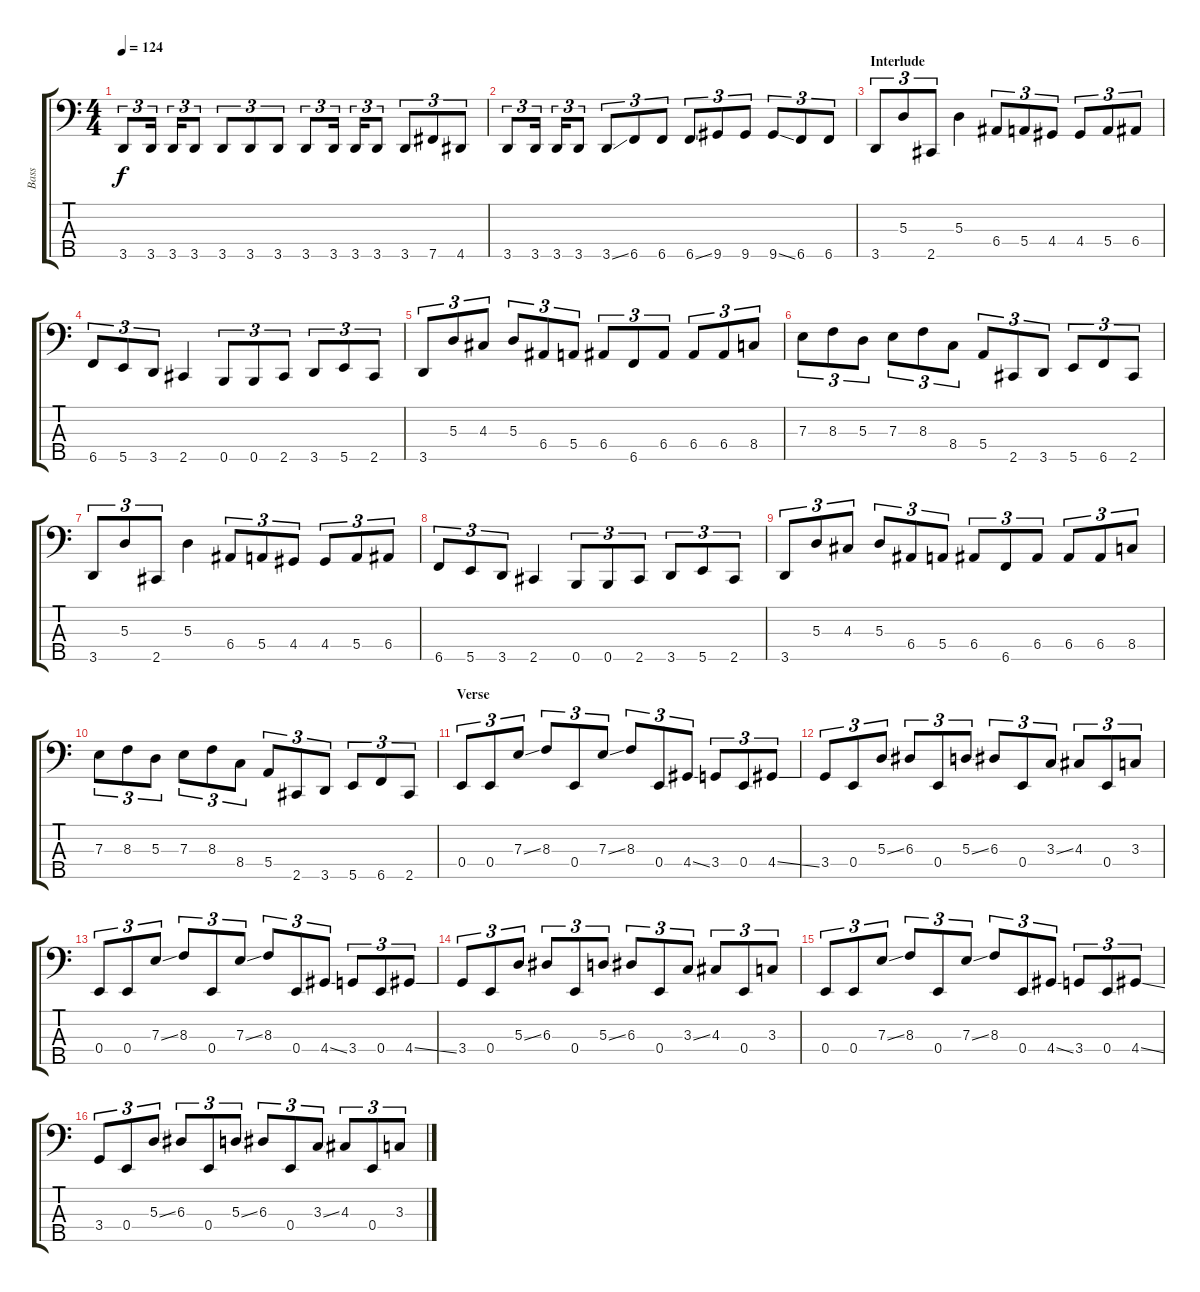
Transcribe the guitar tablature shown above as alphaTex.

\track ("Bass" "Bass") {instrument electricbasspick}
\staff {score tabs}
\tuning (G2 D2 A1 E1 B0) {hide}
\ts (4 4)
\tempo 124
\clef f4
\ks c
3.5.8{tu (3 2) dy f} 3.5.16{tu (3 2)} 3.5.16{tu (3 2)} 3.5.8{tu (3 2)} 3.5.8{tu (3 2)} 3.5.8{tu (3 2)} 3.5.8{tu (3 2)} 3.5.8{tu (3 2)} 3.5.16{tu (3 2)} 3.5.16{tu (3 2)} 3.5.8{tu (3 2)} 3.5.8{tu (3 2)} 7.5.8{tu (3 2)} 4.5.8{tu (3 2)} |
3.5.8{tu (3 2)} 3.5.16{tu (3 2)} 3.5.16{tu (3 2)} 3.5.8{tu (3 2)} 3.5{ss}.8{tu (3 2)} 6.5.8{tu (3 2)} 6.5.8{tu (3 2)} 6.5{ss}.8{tu (3 2)} 9.5.8{tu (3 2)} 9.5.8{tu (3 2)} 9.5{ss}.8{tu (3 2)} 6.5.8{tu (3 2)} 6.5.8{tu (3 2)} |
\section ("" "Interlude")
3.5.8{tu (3 2)} 5.3.8{tu (3 2)} 2.5.8{tu (3 2)} 5.3.4 6.4.8{tu (3 2)} 5.4.8{tu (3 2)} 4.4.8{tu (3 2)} 4.4.8{tu (3 2)} 5.4.8{tu (3 2)} 6.4.8{tu (3 2)} |
6.5.8{tu (3 2)} 5.5.8{tu (3 2)} 3.5.8{tu (3 2)} 2.5.4 0.5.8{tu (3 2)} 0.5.8{tu (3 2)} 2.5.8{tu (3 2)} 3.5.8{tu (3 2)} 5.5.8{tu (3 2)} 2.5.8{tu (3 2)} |
3.5.8{tu (3 2)} 5.3.8{tu (3 2)} 4.3.8{tu (3 2)} 5.3.8{tu (3 2)} 6.4.8{tu (3 2)} 5.4.8{tu (3 2)} 6.4.8{tu (3 2)} 6.5.8{tu (3 2)} 6.4.8{tu (3 2)} 6.4.8{tu (3 2)} 6.4.8{tu (3 2)} 8.4.8{tu (3 2)} |
7.3.8{tu (3 2)} 8.3.8{tu (3 2)} 5.3.8{tu (3 2)} 7.3.8{tu (3 2)} 8.3.8{tu (3 2)} 8.4.8{tu (3 2)} 5.4.8{tu (3 2)} 2.5.8{tu (3 2)} 3.5.8{tu (3 2)} 5.5.8{tu (3 2)} 6.5.8{tu (3 2)} 2.5.8{tu (3 2)} |
3.5.8{tu (3 2)} 5.3.8{tu (3 2)} 2.5.8{tu (3 2)} 5.3.4 6.4.8{tu (3 2)} 5.4.8{tu (3 2)} 4.4.8{tu (3 2)} 4.4.8{tu (3 2)} 5.4.8{tu (3 2)} 6.4.8{tu (3 2)} |
6.5.8{tu (3 2)} 5.5.8{tu (3 2)} 3.5.8{tu (3 2)} 2.5.4 0.5.8{tu (3 2)} 0.5.8{tu (3 2)} 2.5.8{tu (3 2)} 3.5.8{tu (3 2)} 5.5.8{tu (3 2)} 2.5.8{tu (3 2)} |
3.5.8{tu (3 2)} 5.3.8{tu (3 2)} 4.3.8{tu (3 2)} 5.3.8{tu (3 2)} 6.4.8{tu (3 2)} 5.4.8{tu (3 2)} 6.4.8{tu (3 2)} 6.5.8{tu (3 2)} 6.4.8{tu (3 2)} 6.4.8{tu (3 2)} 6.4.8{tu (3 2)} 8.4.8{tu (3 2)} |
7.3.8{tu (3 2)} 8.3.8{tu (3 2)} 5.3.8{tu (3 2)} 7.3.8{tu (3 2)} 8.3.8{tu (3 2)} 8.4.8{tu (3 2)} 5.4.8{tu (3 2)} 2.5.8{tu (3 2)} 3.5.8{tu (3 2)} 5.5.8{tu (3 2)} 6.5.8{tu (3 2)} 2.5.8{tu (3 2)} |
\section ("" "Verse")
0.4.8{tu (3 2)} 0.4.8{tu (3 2)} 7.3{ss}.8{tu (3 2)} 8.3.8{tu (3 2)} 0.4.8{tu (3 2)} 7.3{ss}.8{tu (3 2)} 8.3.8{tu (3 2)} 0.4.8{tu (3 2)} 4.4{ss}.8{tu (3 2)} 3.4.8{tu (3 2)} 0.4.8{tu (3 2)} 4.4{ss}.8{tu (3 2)} |
3.4.8{tu (3 2)} 0.4.8{tu (3 2)} 5.3{ss}.8{tu (3 2)} 6.3.8{tu (3 2)} 0.4.8{tu (3 2)} 5.3{ss}.8{tu (3 2)} 6.3.8{tu (3 2)} 0.4.8{tu (3 2)} 3.3{ss}.8{tu (3 2)} 4.3.8{tu (3 2)} 0.4.8{tu (3 2)} 3.3.8{tu (3 2)} |
0.4.8{tu (3 2)} 0.4.8{tu (3 2)} 7.3{ss}.8{tu (3 2)} 8.3.8{tu (3 2)} 0.4.8{tu (3 2)} 7.3{ss}.8{tu (3 2)} 8.3.8{tu (3 2)} 0.4.8{tu (3 2)} 4.4{ss}.8{tu (3 2)} 3.4.8{tu (3 2)} 0.4.8{tu (3 2)} 4.4{ss}.8{tu (3 2)} |
3.4.8{tu (3 2)} 0.4.8{tu (3 2)} 5.3{ss}.8{tu (3 2)} 6.3.8{tu (3 2)} 0.4.8{tu (3 2)} 5.3{ss}.8{tu (3 2)} 6.3.8{tu (3 2)} 0.4.8{tu (3 2)} 3.3{ss}.8{tu (3 2)} 4.3.8{tu (3 2)} 0.4.8{tu (3 2)} 3.3.8{tu (3 2)} |
0.4.8{tu (3 2)} 0.4.8{tu (3 2)} 7.3{ss}.8{tu (3 2)} 8.3.8{tu (3 2)} 0.4.8{tu (3 2)} 7.3{ss}.8{tu (3 2)} 8.3.8{tu (3 2)} 0.4.8{tu (3 2)} 4.4{ss}.8{tu (3 2)} 3.4.8{tu (3 2)} 0.4.8{tu (3 2)} 4.4{ss}.8{tu (3 2)} |
3.4.8{tu (3 2)} 0.4.8{tu (3 2)} 5.3{ss}.8{tu (3 2)} 6.3.8{tu (3 2)} 0.4.8{tu (3 2)} 5.3{ss}.8{tu (3 2)} 6.3.8{tu (3 2)} 0.4.8{tu (3 2)} 3.3{ss}.8{tu (3 2)} 4.3.8{tu (3 2)} 0.4.8{tu (3 2)} 3.3.8{tu (3 2)}
